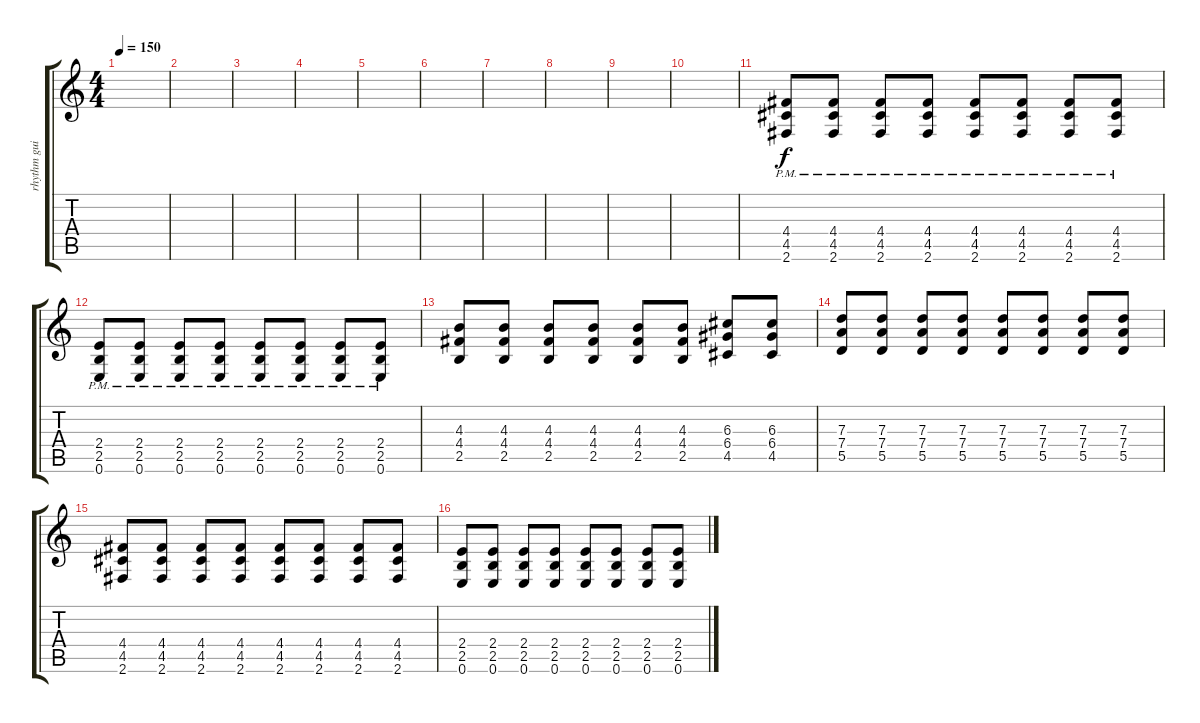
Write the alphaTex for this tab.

\track ("rhythm guitar" "rhythm gui") {instrument distortionguitar}
\staff {score tabs}
\tuning (E4 B3 G3 D3 A2 E2) {hide}
\ts (4 4)
\tempo 150
\clef g2
\ks c
|
|
|
|
|
|
|
|
|
|
(4.4{pm} 4.5{pm} 2.6{pm}).8 (4.4{pm} 4.5{pm} 2.6{pm}).8 (4.4{pm} 4.5{pm} 2.6{pm}).8 (4.4{pm} 4.5{pm} 2.6{pm}).8 (4.4{pm} 4.5{pm} 2.6{pm}).8 (4.4{pm} 4.5{pm} 2.6{pm}).8 (4.4{pm} 4.5{pm} 2.6{pm}).8 (4.4{pm} 4.5{pm} 2.6{pm}).8 |
(2.4{pm} 2.5{pm} 0.6{pm}).8 (2.4{pm} 2.5{pm} 0.6{pm}).8 (2.4{pm} 2.5{pm} 0.6{pm}).8 (2.4{pm} 2.5{pm} 0.6{pm}).8 (2.4{pm} 2.5{pm} 0.6{pm}).8 (2.4{pm} 2.5{pm} 0.6{pm}).8 (2.4{pm} 2.5{pm} 0.6{pm}).8 (2.4{pm} 2.5{pm} 0.6{pm}).8 |
(4.3 4.4 2.5).8 (4.3 4.4 2.5).8 (4.3 4.4 2.5).8 (4.3 4.4 2.5).8 (4.3 4.4 2.5).8 (4.3 4.4 2.5).8 (6.3 6.4 4.5).8 (6.3 6.4 4.5).8 |
(7.3 7.4 5.5).8 (7.3 7.4 5.5).8 (7.3 7.4 5.5).8 (7.3 7.4 5.5).8 (7.3 7.4 5.5).8 (7.3 7.4 5.5).8 (7.3 7.4 5.5).8 (7.3 7.4 5.5).8 |
(4.4 4.5 2.6).8 (4.4 4.5 2.6).8 (4.4 4.5 2.6).8 (4.4 4.5 2.6).8 (4.4 4.5 2.6).8 (4.4 4.5 2.6).8 (4.4 4.5 2.6).8 (4.4 4.5 2.6).8 |
(2.4 2.5 0.6).8 (2.4 2.5 0.6).8 (2.4 2.5 0.6).8 (2.4 2.5 0.6).8 (2.4 2.5 0.6).8 (2.4 2.5 0.6).8 (2.4 2.5 0.6).8 (2.4 2.5 0.6).8
